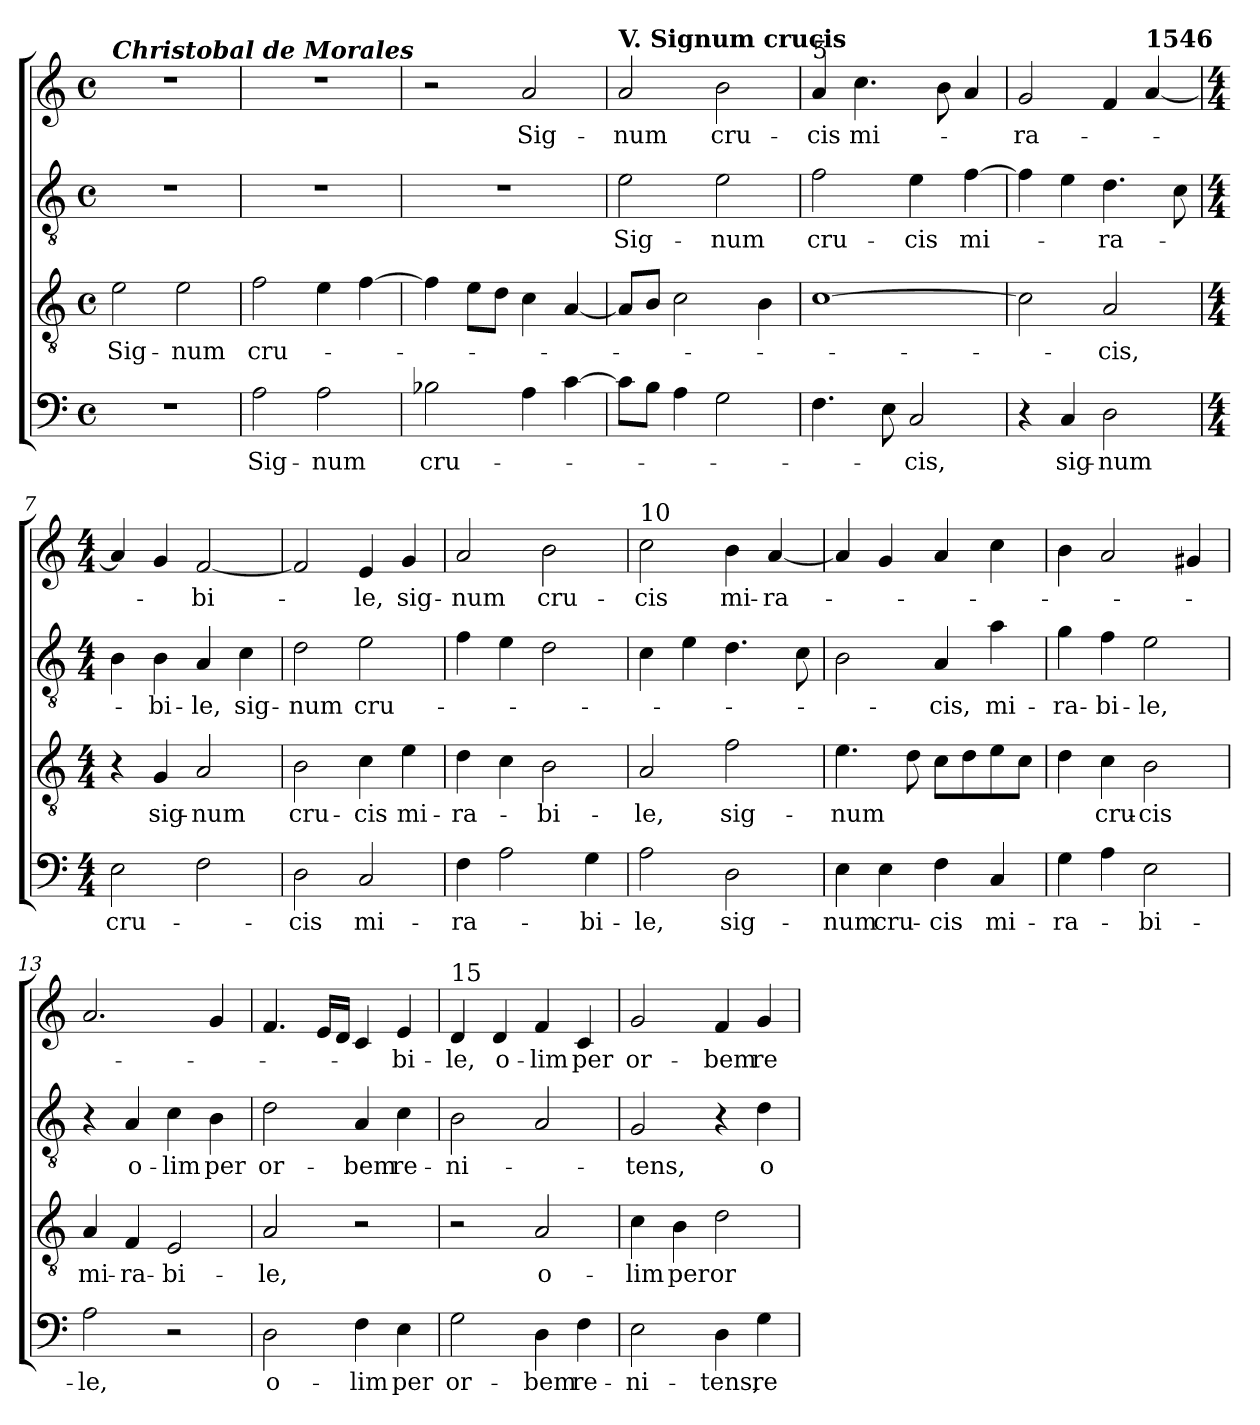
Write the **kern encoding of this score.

**kern	**text	**kern	**text	**kern	**text	**kern	**text
*part4	*part4	*part3	*part3	*part2	*part2	*part1	*part1
*staff4	*staff4	*staff3	*staff3	*staff2	*staff2	*staff1	*staff1
*clefF4	*	*clefGv2	*	*clefGv2	*	*clefG2	*
*k[]	*	*k[]	*	*k[]	*	*k[]	*
*C:	*	*C:	*	*C:	*	*C:	*
*M4/4	*	*M4/4	*	*M4/4	*	*M4/4	*
*met(c)	*	*met(c)	*	*met(c)	*	*met(c)	*
=1	=1	=1	=1	=1	=1	=1	=1
!	!	!	!	!	!	!LO:TX:a:Bi:t=Christobal de Morales	!
!	!	!	!LO:LY:b	!	!	!	!
1r	.	2e\	Sig-	1r	.	1r	.
!	!	!	!LO:LY:b	!	!	!	!
.	.	2e\	-num	.	.	.	.
=2	=2	=2	=2	=2	=2	=2	=2
!	!LO:LY:b	!	!LO:LY:b	!	!	!	!
2A\	Sig-	2f\	cru-	1r	.	1r	.
!	!LO:LY:b	!	!	!	!	!	!
2A\	-num	4e\	.	.	.	.	.
.	.	[4f\	.	.	.	.	.
=3	=3	=3	=3	=3	=3	=3	=3
!	!LO:LY:b	!	!	!	!	!	!
2B-X\	cru-	4f\]	.	1r	.	2r	.
.	.	8e\L	.	.	.	.	.
.	.	8d\J	.	.	.	.	.
!	!	!	!	!	!	!	!LO:LY:b
4A\	.	4c\	.	.	.	2a/	Sig-
[4c\	.	[4A/	.	.	.	.	.
=4	=4	=4	=4	=4	=4	=4	=4
!	!	!	!	!	!	!LO:TX:a:B:t=V.  Signum crucis	!
!	!	!	!	!	!LO:LY:b	!	!LO:LY:b
8c\L]	.	8A/L]	.	2e\	Sig-	2a/	-num
8B\J	.	8B/J	.	.	.	.	.
4A\	.	2c\	.	.	.	.	.
!	!	!	!	!	!LO:LY:b	!	!LO:LY:b
2G\	.	.	.	2e\	-num	2b\	cru-
.	.	4B\	.	.	.	.	.
=5	=5	=5	=5	=5	=5	=5	=5
!	!	!	!	!	!	!LO:TX:a:t=5	!
!	!	!	!	!	!LO:LY:b	!	!LO:LY:b
4.F\	.	[1c	.	2f\	cru-	4a/	-cis
!	!	!	!	!	!	!	!LO:LY:b
.	.	.	.	.	.	4.cc\	mi-
8E\	.	.	.	.	.	.	.
!	!LO:LY:b	!	!	!	!LO:LY:b	!	!
2C/	-cis,	.	.	4e\	-cis	.	.
.	.	.	.	.	.	8b\	.
!	!	!	!	!	!LO:LY:b	!	!
.	.	.	.	[4f\	mi-	4a/	.
=6	=6	=6	=6	=6	=6	=6	=6
!	!	!	!	!	!	!	!LO:LY:b
4r	.	2c\]	.	4f\]	.	2g/	-ra-
!	!LO:LY:b	!	!	!	!	!	!
4C/	sig-	.	.	4e\	.	.	.
!	!LO:LY:b	!	!LO:LY:b	!	!LO:LY:b	!	!
2D\	-num	2A/	-cis,	4.d\	-ra-	4f/	.
!	!	!	!	!	!	!LO:TX:a:B:t=1546	!
.	.	.	.	.	.	[4a/	.
.	.	.	.	8c\	.	.	.
!!LO:LB:g=z
=7	=7	=7	=7	=7	=7	=7	=7
*M4/4	*	*M4/4	*	*M4/4	*	*M4/4	*
!	!LO:LY:b	!	!	!	!	!	!
2E\	cru-	4r	.	4B\	.	4a/]	.
!	!	!	!LO:LY:b	!	!LO:LY:b	!	!
.	.	4G/	sig-	4B\	-bi-	4g/	.
!	!	!	!LO:LY:b	!	!LO:LY:b	!	!LO:LY:b
2F\	.	2A/	-num	4A/	-le,	[2f/	-bi-
!	!	!	!	!	!LO:LY:b	!	!
.	.	.	.	4c\	sig-	.	.
=8	=8	=8	=8	=8	=8	=8	=8
!	!LO:LY:b	!	!LO:LY:b	!	!LO:LY:b	!	!
2D\	-cis	2B\	cru-	2d\	-num	2f/]	.
!	!LO:LY:b	!	!LO:LY:b	!	!LO:LY:b	!	!LO:LY:b
2C/	mi-	4c\	-cis	2e\	cru-	4e/	-le,
!	!	!	!LO:LY:b	!	!	!	!LO:LY:b
.	.	4e\	mi-	.	.	4g/	sig-
=9	=9	=9	=9	=9	=9	=9	=9
!	!LO:LY:b	!	!LO:LY:b	!	!	!	!LO:LY:b
4F\	-ra-	4d\	-ra-	4f\	.	2a/	-num
2A\	.	4c\	.	4e\	.	.	.
!	!	!	!LO:LY:b	!	!	!	!LO:LY:b
.	.	2B\	-bi-	2d\	.	2b\	cru-
!	!LO:LY:b	!	!	!	!	!	!
4G\	-bi-	.	.	.	.	.	.
=10	=10	=10	=10	=10	=10	=10	=10
!	!	!	!	!	!	!LO:TX:a:t=10	!
!	!LO:LY:b	!	!LO:LY:b	!	!	!	!LO:LY:b
2A\	-le,	2A/	-le,	4c\	.	2cc\	-cis
.	.	.	.	4e\	.	.	.
!	!LO:LY:b	!	!LO:LY:b	!	!	!	!LO:LY:b
2D\	sig-	2f\	sig-	4.d\	.	4b\	mi-
!	!	!	!	!	!	!	!LO:LY:b
.	.	.	.	.	.	[4a/	-ra-
.	.	.	.	8c\	.	.	.
=11	=11	=11	=11	=11	=11	=11	=11
!	!LO:LY:b	!	!LO:LY:b	!	!	!	!
4E\	-num	4.e\	-num	2B\	.	4a/]	.
!	!LO:LY:b	!	!	!	!	!	!
4E\	cru-	.	.	.	.	4g/	.
.	.	8d\	.	.	.	.	.
!	!LO:LY:b	!	!	!	!LO:LY:b	!	!
4F\	-cis	8c\L	.	4A/	-cis,	4a/	.
.	.	8d\	.	.	.	.	.
!	!LO:LY:b	!	!	!	!LO:LY:b	!	!
4C/	mi-	8e\	.	4a\	mi-	4cc\	.
.	.	8c\J	.	.	.	.	.
=12	=12	=12	=12	=12	=12	=12	=12
!	!LO:LY:b	!	!	!	!LO:LY:b	!	!
4G\	-ra-	4d\	.	4g\	-ra-	4b\	.
!	!	!	!LO:LY:b	!	!LO:LY:b	!	!
4A\	.	4c\	cru-	4f\	-bi-	2a/	.
!	!LO:LY:b	!	!LO:LY:b	!	!LO:LY:b	!	!
2E\	-bi-	2B\	-cis	2e\	-le,	.	.
.	.	.	.	.	.	4g#/	.
!!LO:LB:g=z
=13	=13	=13	=13	=13	=13	=13	=13
!	!LO:LY:b	!	!LO:LY:b	!	!	!	!
2A\	-­le,	4A/	mi-	4r	.	2.a/	.
!	!	!	!LO:LY:b	!	!LO:LY:b	!	!
.	.	4F/	-ra-	4A/	o-	.	.
!	!	!	!LO:LY:b	!	!LO:LY:b	!	!
2r	.	2E/	-bi-	4c\	-lim	.	.
!	!	!	!	!	!LO:LY:b	!	!
.	.	.	.	4B\	per	4g/	.
=14	=14	=14	=14	=14	=14	=14	=14
!	!LO:LY:b	!	!LO:LY:b	!	!LO:LY:b	!	!
2D\	o-	2A/	-le,	2d\	or-	4.f/	.
.	.	.	.	.	.	16e/LL	.
.	.	.	.	.	.	16d/JJ	.
!	!LO:LY:b	!	!	!	!LO:LY:b	!	!
4F\	-lim	2r	.	4A/	-bem	4c/	.
!	!LO:LY:b	!	!	!	!LO:LY:b	!	!LO:LY:b
4E\	per	.	.	4c\	re-	4e/	-bi-
=15	=15	=15	=15	=15	=15	=15	=15
!	!	!	!	!	!	!LO:TX:a:t=15	!
!	!LO:LY:b	!	!	!	!LO:LY:b	!	!LO:LY:b
2G\	or-	2r	.	2B\	-ni-	4d/	-le,
!	!	!	!	!	!	!	!LO:LY:b
.	.	.	.	.	.	4d/	o-
!	!LO:LY:b	!	!LO:LY:b	!	!	!	!LO:LY:b
4D\	-bem	2A/	o-	2A/	.	4f/	-lim
!	!LO:LY:b	!	!	!	!	!	!LO:LY:b
4F\	re-	.	.	.	.	4c/	per
=16	=16	=16	=16	=16	=16	=16	=16
!	!LO:LY:b	!	!LO:LY:b	!	!LO:LY:b	!	!LO:LY:b
2E\	-ni-	4c\	-lim	2G/	-tens,	2g/	or-
!	!	!	!LO:LY:b	!	!	!	!
.	.	4B\	per	.	.	.	.
!	!LO:LY:b	!	!LO:LY:b	!	!	!	!LO:LY:b
4D\	-tens,	2d\	or-	4r	.	4f/	-bem
!	!LO:LY:b	!	!	!	!LO:LY:b	!	!LO:LY:b
4G\	re-	.	.	4d\	o-	4g/	re-
=	=	=	=	=	=	=	=
*-	*-	*-	*-	*-	*-	*-	*-
